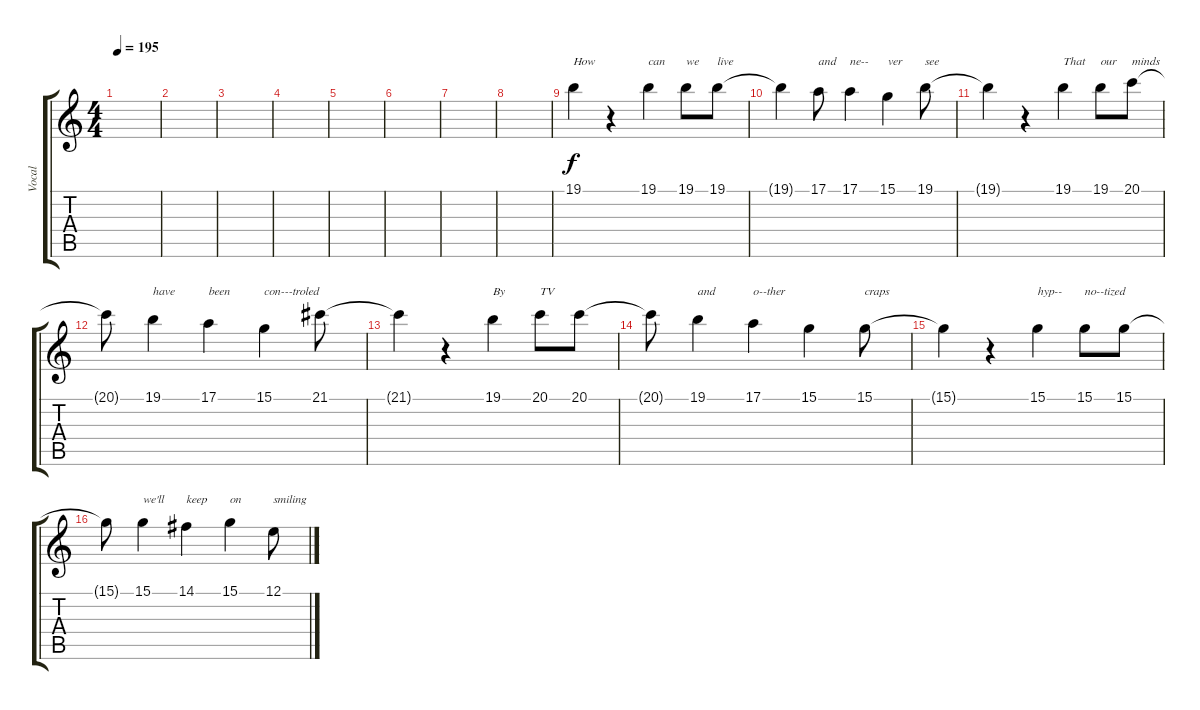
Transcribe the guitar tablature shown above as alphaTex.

\track ("Vocal" "Vocal") {instrument lead6voice}
\staff {score tabs}
\tuning (E4 B3 G3 D3 A2 E2) {hide}
\ts (4 4)
\tempo 195
\clef g2
\ks c
|
|
|
|
|
|
|
|
19.1.4{txt "How"} r.4 19.1.4{txt "can"} 19.1.8{txt "we"} 19.1.8{txt "live"} |
19.1{t}.4 17.1.8{txt "and"} 17.1.4{txt "ne--"} 15.1.4{txt "ver"} 19.1.8{txt "see"} |
19.1{t}.4 r.4 19.1.4{txt "That"} 19.1.8{txt "our"} 20.1.8{txt "minds"} |
20.1{t}.8 19.1.4{txt "have"} 17.1.4{txt "been"} 15.1.4{txt "con---troled"} 21.1.8 |
21.1{t}.4 r.4 19.1.4{txt "By"} 20.1.8{txt "TV"} 20.1.8 |
20.1{t}.8 19.1.4{txt "and"} 17.1.4{txt "o--ther"} 15.1.4 15.1.8{txt "craps"} |
15.1{t}.4 r.4 15.1.4{txt "hyp--"} 15.1.8{txt "no--tized"} 15.1.8 |
15.1{t}.8 15.1.4{txt "we'll"} 14.1.4{txt "keep"} 15.1.4{txt "on"} 12.1.8{txt "smiling"}
